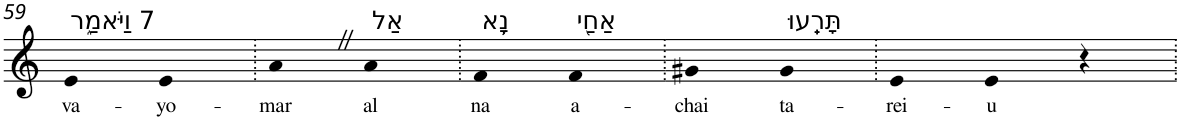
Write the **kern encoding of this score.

**kern	**text
*part1	*part1
*staff1	*staff1
*I"Piano	*
*I'Pno	*
!!LO:PB:g=z
*clefG2	*
*k[]	*
=59	=59
!LO:TX:a:t=7 וַיֹּאמַ֑ר	!
!	!LO:LY:b
4e	va-
!	!LO:LY:b
4e	-yo-
=60.	=60.
!	!LO:LY:b
4aZ	-mar
!LO:TX:a:t=אַל	!
!	!LO:LY:b
4a	al
=61.	=61.
!LO:TX:a:t=נָ֥א	!
!	!LO:LY:b
4f	na
!LO:TX:a:t=אַחַ֖י	!
!	!LO:LY:b
4f	a-
=62.	=62.
!	!LO:LY:b
4g#X	-chai
!LO:TX:a:t=תָּרֵֽעוּ	!
!	!LO:LY:b
4g#	ta-
=63.	=63.
!	!LO:LY:b
4e	-rei-
!	!LO:LY:b
4e	-u
4r	.
=.	=.
*-	*-
